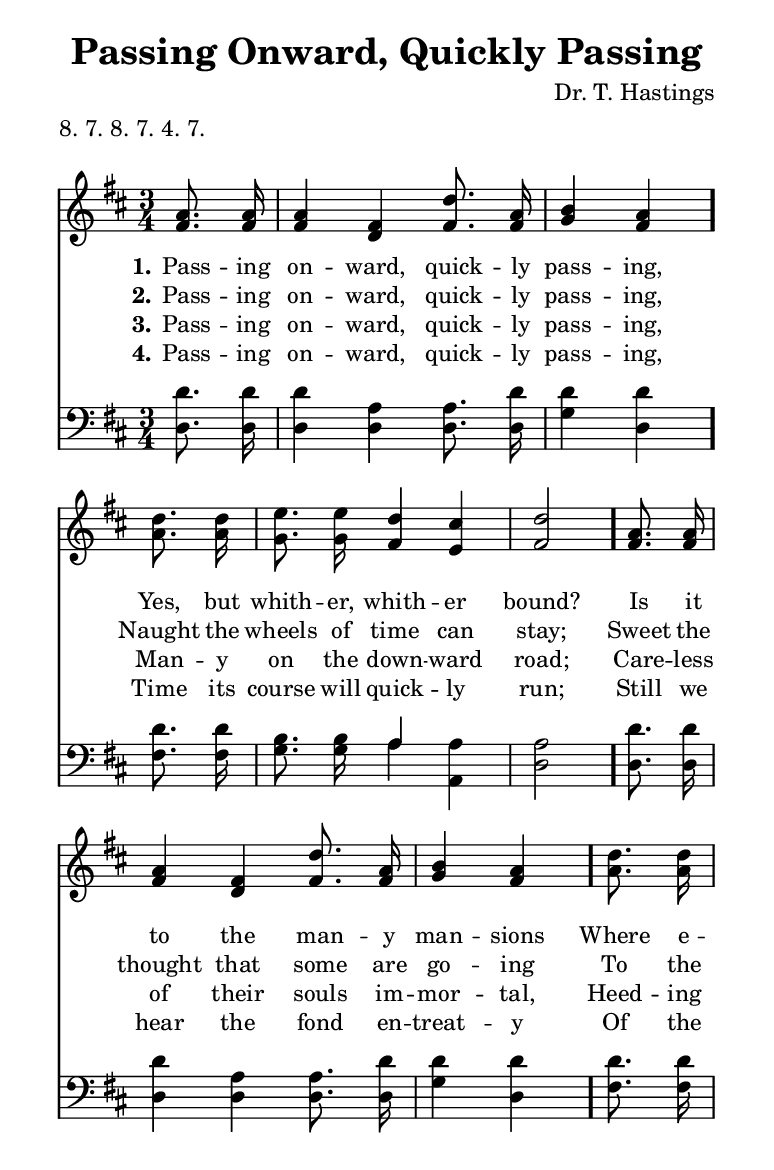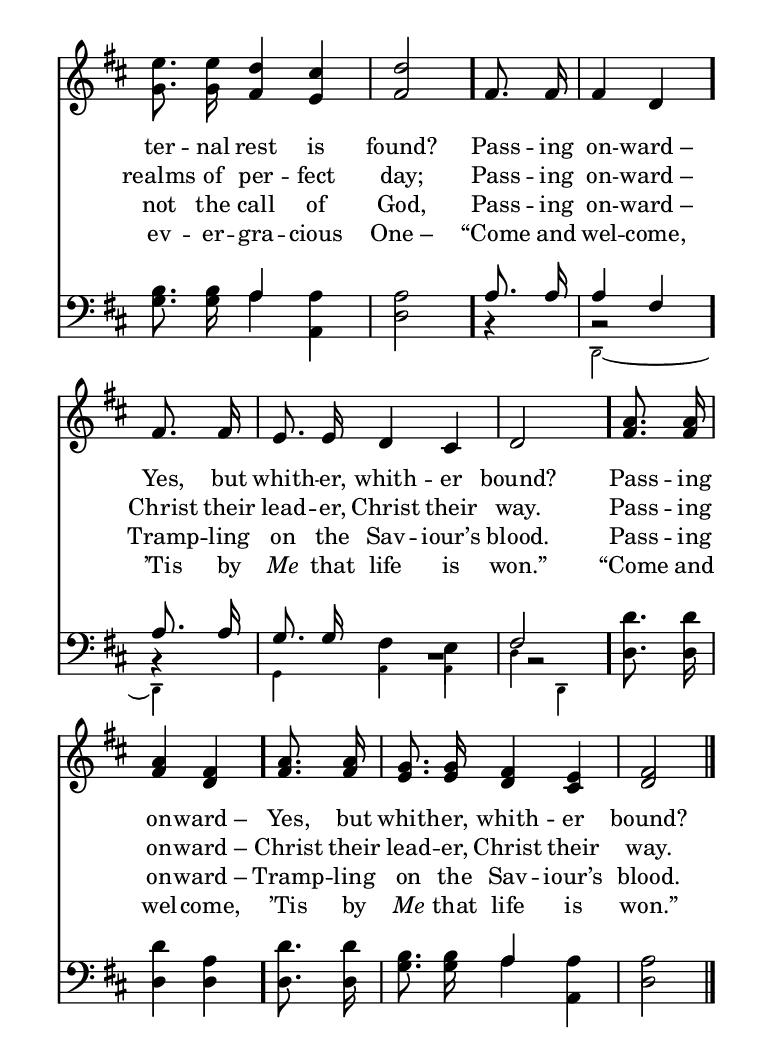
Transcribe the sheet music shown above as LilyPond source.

\include "common/global.ily"
\paper {
  \include "common/paper.ily"
}

\header{
  %gospel
  hymnnumber = "30"
  title = "Passing Onward, Quickly Passing"
  tunename = "Zion"
  meter = "8. 7. 8. 7. 4. 7."
  poet = ""
  composer = "Dr. T. Hastings"
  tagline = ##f
}

% for fermata in MIDI
ta = { \tempo 4=80 }
tb = { \tempo 4=40 }

patternAA = { c8. c16 | c4 c4 c8. c16 | c4 c4 }

patternBA = { c8. c16 | c8. c16 c4 c4 | c2 }
patternBB = { c4 | \once \override MultiMeasureRest.staff-position = #-8 R1*3/4 | c2 }

patternCA = { c8. c16 | c4 c4 }
patternCB = { c4 | c2 }

global = {
  \include "common/overrides.ily"
  \override Staff.TimeSignature.style = #'numbered
  \time 3/4
  \override Score.MetronomeMark.transparent = ##t % hide all fermata changes too
  \ta
  \key d \major
  \partial 4
  \autoBeamOff
}

notesSoprano = {
\global
\relative c'' {

  \changePitch \patternAA { a a | a fis d' a | b a }
  \changePitch \patternBA { d d | e e d cis  | d   }
  \changePitch \patternAA { a a | a fis d' a | b a }
  \changePitch \patternBA { d d | e e d cis  | d   }

  \changePitch \patternCA { fis, fis | fis d     }
  \changePitch \patternBA { fis fis  | e e d cis | d   }
  \changePitch \patternCA { a' a     | a fis     }
  \changePitch \patternBA { a a      | g g fis e | fis }

  \bar "|."

}
}

notesAlto = {
\global
\relative e' {

  \changePitch \patternAA { fis fis | fis d fis fis | g fis }
  \changePitch \patternBA { a a     | g g fis e     | fis   }
  \changePitch \patternAA { fis fis | fis d fis fis | g fis }
  \changePitch \patternBA { a a     | g g fis e     | fis   }

  \changePitch \patternCB { r       | r         }
  \changePitch \patternBB { r       |           | r } % middle rest is explicit in patternBB
  \changePitch \patternCA { fis fis | fis d     }
  \changePitch \patternBA { fis fis | e e d cis | d }

}
}

notesTenor = {
\global
\relative a {

  \changePitch \patternAA { d d | d a a d | d d }
  \changePitch \patternBA { d d | b b a a | a   }
  \changePitch \patternAA { d d | d a a d | d d }
  \changePitch \patternBA { d d | b b a a | a   }

  \stemUp % prevent note/rest collision
  \changePitch \patternCA { a a  | a fis     }
  \changePitch \patternBA { a a  | g g fis e | fis }
  \changePitch \patternCA { d' d | d a       }
  \changePitch \patternBA { d d  | b b a a   | a   }

}
}

notesBass = {
\global
\relative f {

  \changePitch \patternAA { d d | d d d d | g d }
  \changePitch \patternBA { fis fis | g g a a, | d }
  \changePitch \patternAA { d d | d d d d | g d }
  \changePitch \patternBA { fis fis | g g a a, | d }

<<
  { b4 \rest | b2 \rest }
\\
  \override NoteHead.font-size = #-4 { \skip 4 | d,2 ~ }
>>

<<
  % XXX hacky (extra-offset doesn't scale, for one thing)
  { b'4 \rest | \once \override Rest.extra-offset = #'(15 . 0) b1*3/4 \rest | \once \override Rest.extra-offset = #'(1.7 . 0) b2 \rest }
\\
  \override NoteHead.font-size = #-4 { d,4 g4 a4 a4 | d4 d,4 }
>>

  \changePitch \patternCA { d' d | d d }
  \changePitch \patternBA { d d | g g a a, | d }

}
}

wordsA = \lyricmode {
\set stanza = "1."

Pass -- ing on -- ward, quick -- ly pass -- ing, \bar "."
Yes, but whith -- er, whith -- er bound? \bar "." \eogbreak
Is it to the man -- y man -- sions \bar "."
Where e -- ter -- nal rest is found? \bar "." \eogbreak
Pass -- ing on -- ward_– \bar "."
Yes, but whith -- er, whith -- er bound? \bar "." \eogbreak
Pass -- ing on -- ward_– \bar "."
Yes, but whith -- er, whith -- er bound? \bar "." \eogbreak

}

wordsB = \lyricmode {
\set stanza = "2."

Pass -- ing on -- ward, quick -- ly pass -- ing,
Naught the wheels of time can stay;
Sweet the thought that some are go -- ing
To the realms of per -- fect day;
Pass -- ing on -- ward_–
Christ their lead -- er, Christ their way.
Pass -- ing on -- ward_–
Christ their lead -- er, Christ their way.

}

wordsC = \lyricmode {
\set stanza = "3."

Pass -- ing on -- ward, quick -- ly pass -- ing,
Man -- y on the down -- ward road;
Care -- less of their souls im -- mor -- tal,
Heed -- ing not the call of God,
Pass -- ing on -- ward_–
Tramp -- ling on the Sav -- iour’s blood.
Pass -- ing on -- ward_–
Tramp -- ling on the Sav -- iour’s blood.

}

wordsD = \lyricmode {
\set stanza = "4."

Pass -- ing on -- ward, quick -- ly pass -- ing,
Time its course will quick -- ly run;
Still we hear the fond en -- treat -- y
Of the ev -- er -- gra -- cious One_–
“Come and wel -- come,
’Tis by { \italicsOn } Me { \italicsOff } that life is won.”
“Come and wel -- come,
’Tis by { \italicsOn } Me { \italicsOff } that life is won.”

}

\score {
  \context ChoirStaff <<
    \context Staff = upper <<
      \set Staff.autoBeaming = ##f
      \set ChoirStaff.systemStartDelimiter = #'SystemStartBar
      \set ChoirStaff.printPartCombineTexts = ##f
      \partcombine #'(2 . 11) \notesSoprano \notesAlto
      \context NullVoice = sopranos { \voiceOne << \notesSoprano >> }
      \context Lyrics = one   \lyricsto sopranos \wordsA
      \context Lyrics = two   \lyricsto sopranos \wordsB
      \context Lyrics = three \lyricsto sopranos \wordsC
      \context Lyrics = four  \lyricsto sopranos \wordsD
    >>
    \context Staff = men <<
      \set Staff.autoBeaming = ##f
      \clef bass
      \set ChoirStaff.printPartCombineTexts = ##f
      \partcombine #'(2 . 11) \notesTenor \notesBass
    >>
  >>
  \layout {
    \include "common/layout.ily"
  }
  #(cond ((ly:get-option 'eog-midi-permitted) #{ \midi{
    \include "common/midi.ily"
  } #}))
}

\version "2.19.49"  % necessary for upgrading to future LilyPond versions.

% vi:set et ts=2 sw=2 ai nocindent syntax=lilypond:
